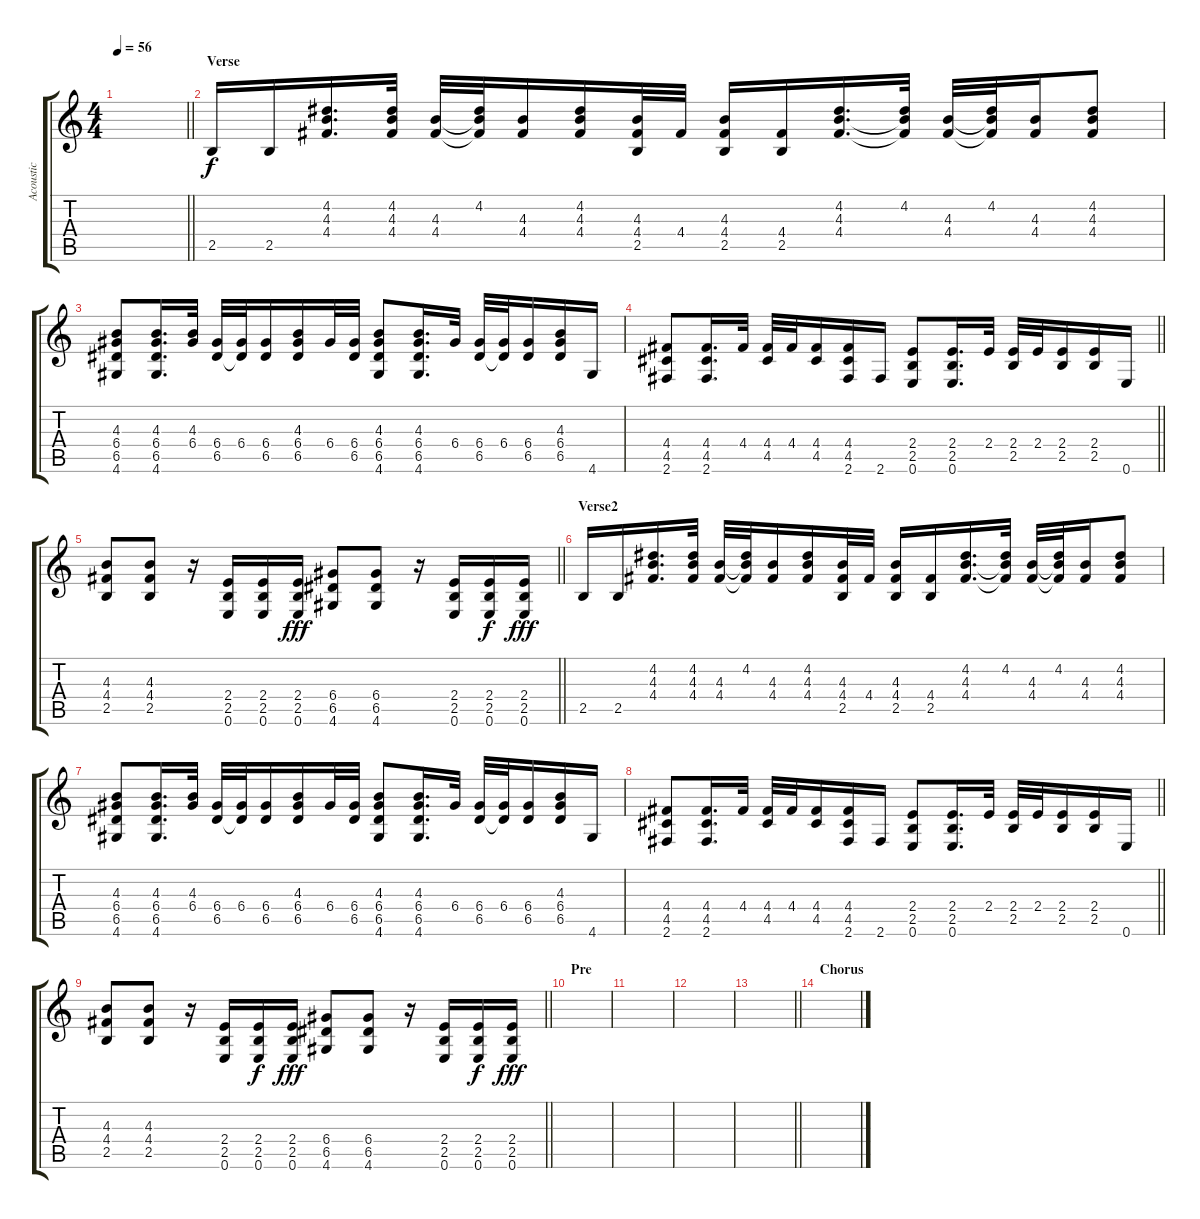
\track ("Acoustic" "Acoustic") {instrument acousticguitarsteel}
\staff {score tabs}
\tuning (E4 B3 G3 D3 A2 E2) {hide}
\ts (4 4)
\tempo 56
\clef g2
\barLineRight lightlight
\ks c
|
\section ("" "Verse")
2.5.16 2.5.16 (4.2 4.3 4.4).16{d} (4.2 4.3 4.4).32 (4.3 4.4).32 (4.2 4.3{t} 4.4{t}).32 (4.3 4.4).16 (4.2 4.3 4.4).16 (4.3 4.4 2.5).32 4.4.32 (4.3 4.4 2.5).16 (4.4 2.5).16 (4.2 4.3 4.4).16{d} (4.2 4.3{t} 4.4{t}).32 (4.3 4.4).32 (4.2 4.3{t} 4.4{t}).32 (4.3 4.4).16 (4.2 4.3 4.4).8 |
(4.3 6.4 6.5 4.6).8 (4.3 6.4 6.5 4.6).16{d} (4.3 6.4).32 (6.4 6.5).32 (6.4 6.5{t}).32 (6.4 6.5).16 (4.3 6.4 6.5).16 6.4.32 (6.4 6.5).32 (4.3 6.4 6.5 4.6).8 (4.3 6.4 6.5 4.6).16{d} 6.4.32 (6.4 6.5).32 (6.4 6.5{t}).32 (6.4 6.5).16 (4.3 6.4 6.5).16 4.6.16 |
\barLineRight lightlight
(4.4 4.5 2.6).8 (4.4 4.5 2.6).16{d} 4.4.32 (4.4 4.5).32 4.4.32 (4.4 4.5).16 (4.4 4.5 2.6).16 2.6.16 (2.4 2.5 0.6).8 (2.4 2.5 0.6).16{d} 2.4.32 (2.4 2.5).32 2.4.32 (2.4 2.5).16 (2.4 2.5).16 0.6.16 |
\barLineRight lightlight
(4.3 4.4 2.5).8 (4.3 4.4 2.5).8 r.16 (2.4 2.5 0.6).16 (2.4 2.5 0.6).16{dy f} (2.4 2.5 0.6).16{dy fff} (6.4 6.5 4.6).8 (6.4 6.5 4.6).8 r.16 (2.4 2.5 0.6).16 (2.4 2.5 0.6).16{dy f} (2.4 2.5 0.6).16{dy fff} |
\section ("" "Verse2")
2.5.16 2.5.16 (4.2 4.3 4.4).16{d} (4.2 4.3 4.4).32 (4.3 4.4).32 (4.2 4.3{t} 4.4{t}).32 (4.3 4.4).16 (4.2 4.3 4.4).16 (4.3 4.4 2.5).32 4.4.32 (4.3 4.4 2.5).16 (4.4 2.5).16 (4.2 4.3 4.4).16{d} (4.2 4.3{t} 4.4{t}).32 (4.3 4.4).32 (4.2 4.3{t} 4.4{t}).32 (4.3 4.4).16 (4.2 4.3 4.4).8 |
(4.3 6.4 6.5 4.6).8 (4.3 6.4 6.5 4.6).16{d} (4.3 6.4).32 (6.4 6.5).32 (6.4 6.5{t}).32 (6.4 6.5).16 (4.3 6.4 6.5).16 6.4.32 (6.4 6.5).32 (4.3 6.4 6.5 4.6).8 (4.3 6.4 6.5 4.6).16{d} 6.4.32 (6.4 6.5).32 (6.4 6.5{t}).32 (6.4 6.5).16 (4.3 6.4 6.5).16 4.6.16 |
\barLineRight lightlight
(4.4 4.5 2.6).8 (4.4 4.5 2.6).16{d} 4.4.32 (4.4 4.5).32 4.4.32 (4.4 4.5).16 (4.4 4.5 2.6).16 2.6.16 (2.4 2.5 0.6).8 (2.4 2.5 0.6).16{d} 2.4.32 (2.4 2.5).32 2.4.32 (2.4 2.5).16 (2.4 2.5).16 0.6.16 |
\barLineRight lightlight
(4.3 4.4 2.5).8 (4.3 4.4 2.5).8 r.16 (2.4 2.5 0.6).16 (2.4 2.5 0.6).16{dy f} (2.4 2.5 0.6).16{dy fff} (6.4 6.5 4.6).8 (6.4 6.5 4.6).8 r.16 (2.4 2.5 0.6).16 (2.4 2.5 0.6).16{dy f} (2.4 2.5 0.6).16{dy fff} |
\section ("" "Pre")
|
|
|
\barLineRight lightlight
|
\section ("" "Chorus")
